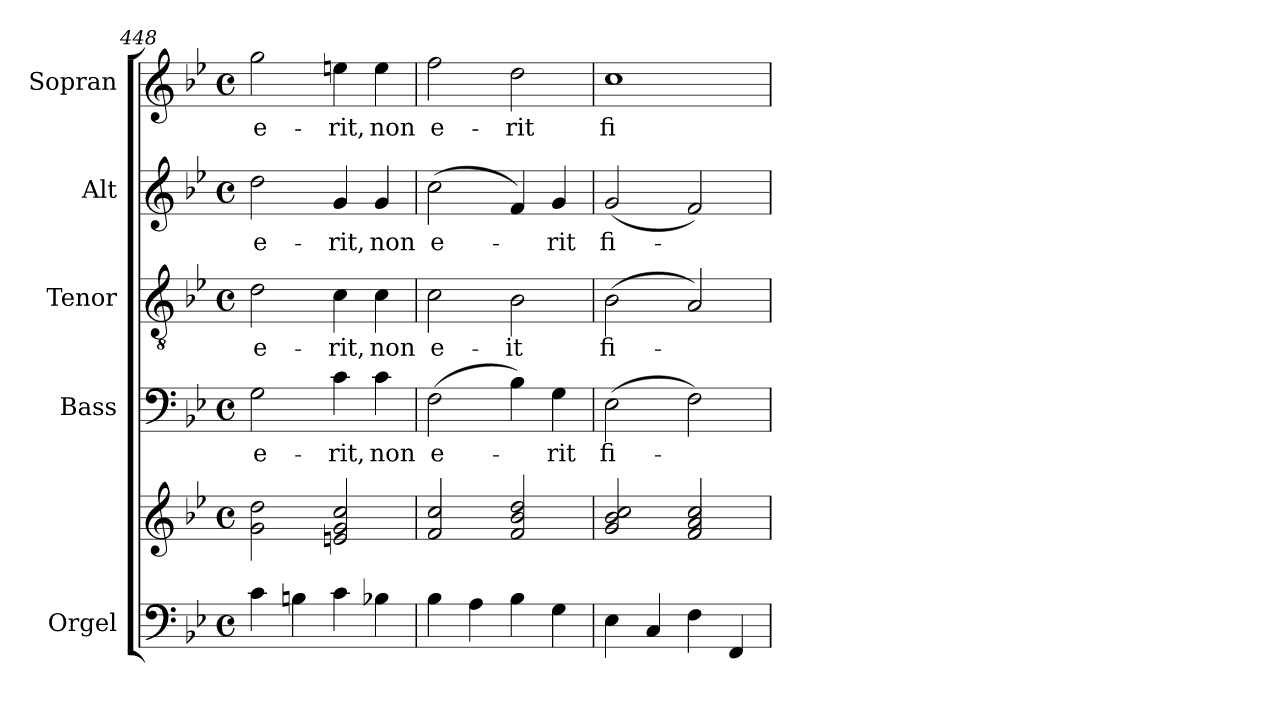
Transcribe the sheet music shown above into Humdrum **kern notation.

**kern	**kern	**kern	**text	**kern	**text	**kern	**text	**kern	**text
*part5	*part5	*part4	*part4	*part3	*part3	*part2	*part2	*part1	*part1
*staff6	*staff5	*staff4	*staff4	*staff3	*staff3	*staff2	*staff2	*staff1	*staff1
*I"Orgel	*	*I"Bass	*	*I"Tenor	*	*I"Alt	*	*I"Sopran	*
*I'Org.	*	*I'B.	*	*I'T.	*	*I'A.	*	*I'S.	*
*clefF4	*clefG2	*clefF4	*	*clefGv2	*	*clefG2	*	*clefG2	*
*k[b-e-]	*k[b-e-]	*k[b-e-]	*	*k[b-e-]	*	*k[b-e-]	*	*k[b-e-]	*
*B-:	*B-:	*B-:	*	*B-:	*	*B-:	*	*B-:	*
*M4/4	*M4/4	*M4/4	*	*M4/4	*	*M4/4	*	*M4/4	*
*met(c)	*met(c)	*met(c)	*	*met(c)	*	*met(c)	*	*met(c)	*
=448	=448	=448	=448	=448	=448	=448	=448	=448	=448
!	!	!	!LO:LY:b	!	!LO:LY:b	!	!LO:LY:b	!	!LO:LY:b
4c\	2g\ 2dd\	2G\	e-	2d\	e-	2dd\	e-	2gg\	e-
4Bn\	.	.	.	.	.	.	.	.	.
!	!	!	!LO:LY:b	!	!LO:LY:b	!	!LO:LY:b	!	!LO:LY:b
4c\	2en/ 2g/ 2cc/	4c\	-rit,	4c\	-rit,	4g/	-rit,	4een\	-rit,
!	!	!	!LO:LY:b	!	!LO:LY:b	!	!LO:LY:b	!	!LO:LY:b
4B-X\	.	4c\	non	4c\	non	4g/	non	4ee\	non
=449	=449	=449	=449	=449	=449	=449	=449	=449	=449
!	!	!	!LO:LY:b	!	!LO:LY:b	!	!LO:LY:b	!	!LO:LY:b
4B-\	2f/ 2cc/	(>2F\	e-	2c\	e-	(>2cc\	e-	2ff\	e-
4A\	.	.	.	.	.	.	.	.	.
!	!	!	!	!	!LO:LY:b	!	!	!	!LO:LY:b
4B-\	2f/ 2b-/ 2dd/	4B-\)	.	2B-\	-it	4f/)	.	2dd\	-rit
!	!	!	!LO:LY:b	!	!	!	!LO:LY:b	!	!
4G\	.	4G\	-rit	.	.	4g/	-rit	.	.
=450	=450	=450	=450	=450	=450	=450	=450	=450	=450
!	!	!	!LO:LY:b	!	!LO:LY:b	!	!LO:LY:b	!	!LO:LY:b
4E-\	2g/ 2b-/ 2cc/	(>2E-\	fi-	(>2B-\	fi-	(<2g/	fi-	1cc	fi-
4C/	.	.	.	.	.	.	.	.	.
4F\	2f/ 2a/ 2cc/	2F\)	.	2A/)	.	2f/)	.	.	.
4FF/	.	.	.	.	.	.	.	.	.
=	=	=	=	=	=	=	=	=	=
*-	*-	*-	*-	*-	*-	*-	*-	*-	*-
